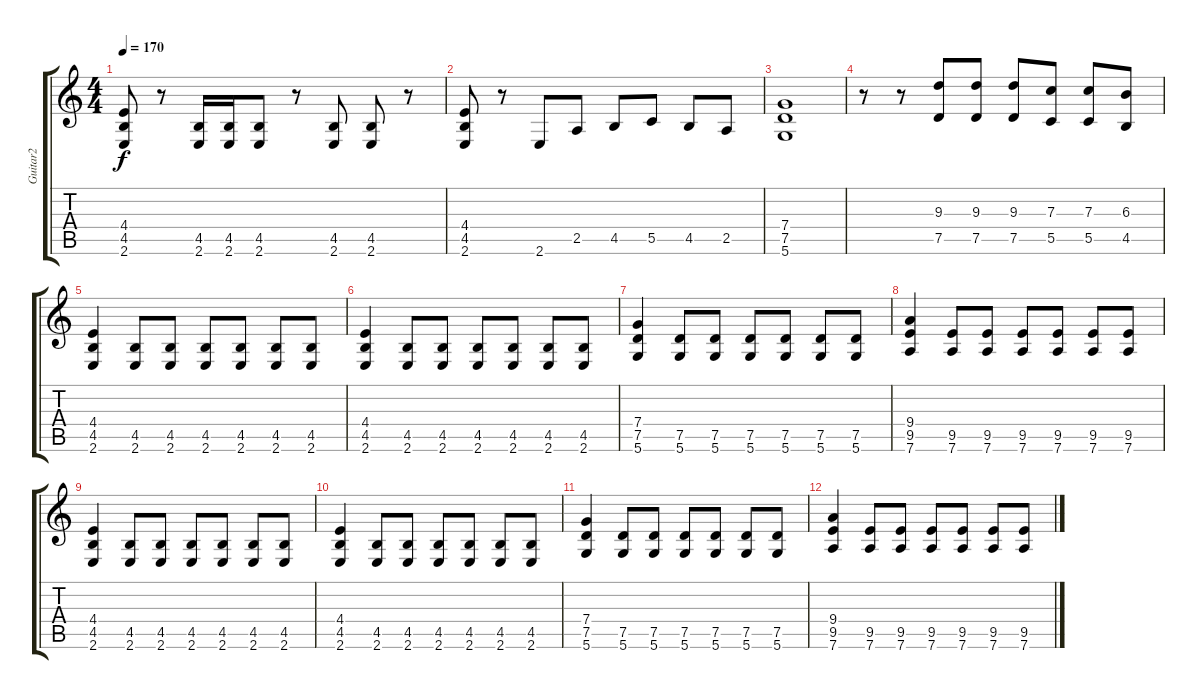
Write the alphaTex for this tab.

\track ("Guitar2" "Guitar2") {instrument overdrivenguitar}
\staff {score tabs}
\tuning (D4 A3 F3 C3 G2 D2) {hide}
\ts (4 4)
\tempo 170
\clef g2
\ks c
(4.4 4.5 2.6).8{dy f} r.8 (4.5 2.6).16 (4.5 2.6).16 (4.5 2.6).8 r.8 (4.5 2.6).8 (4.5 2.6).8 r.8 |
(4.4 4.5 2.6).8 r.8 2.6.8 2.5.8 4.5.8 5.5.8 4.5.8 2.5.8 |
(7.4 7.5 5.6).1 |
r.8 r.8 (9.3 7.5).8 (9.3 7.5).8 (9.3 7.5).8 (7.3 5.5).8 (7.3 5.5).8 (6.3 4.5).8 |
(4.4 4.5 2.6).4 (4.5 2.6).8 (4.5 2.6).8 (4.5 2.6).8 (4.5 2.6).8 (4.5 2.6).8 (4.5 2.6).8 |
(4.4 4.5 2.6).4 (4.5 2.6).8 (4.5 2.6).8 (4.5 2.6).8 (4.5 2.6).8 (4.5 2.6).8 (4.5 2.6).8 |
(7.4 7.5 5.6).4 (7.5 5.6).8 (7.5 5.6).8 (7.5 5.6).8 (7.5 5.6).8 (7.5 5.6).8 (7.5 5.6).8 |
(9.4 9.5 7.6).4 (9.5 7.6).8 (9.5 7.6).8 (9.5 7.6).8 (9.5 7.6).8 (9.5 7.6).8 (9.5 7.6).8 |
(4.4 4.5 2.6).4 (4.5 2.6).8 (4.5 2.6).8 (4.5 2.6).8 (4.5 2.6).8 (4.5 2.6).8 (4.5 2.6).8 |
(4.4 4.5 2.6).4 (4.5 2.6).8 (4.5 2.6).8 (4.5 2.6).8 (4.5 2.6).8 (4.5 2.6).8 (4.5 2.6).8 |
(7.4 7.5 5.6).4 (7.5 5.6).8 (7.5 5.6).8 (7.5 5.6).8 (7.5 5.6).8 (7.5 5.6).8 (7.5 5.6).8 |
(9.4 9.5 7.6).4 (9.5 7.6).8 (9.5 7.6).8 (9.5 7.6).8 (9.5 7.6).8 (9.5 7.6).8 (9.5 7.6).8
